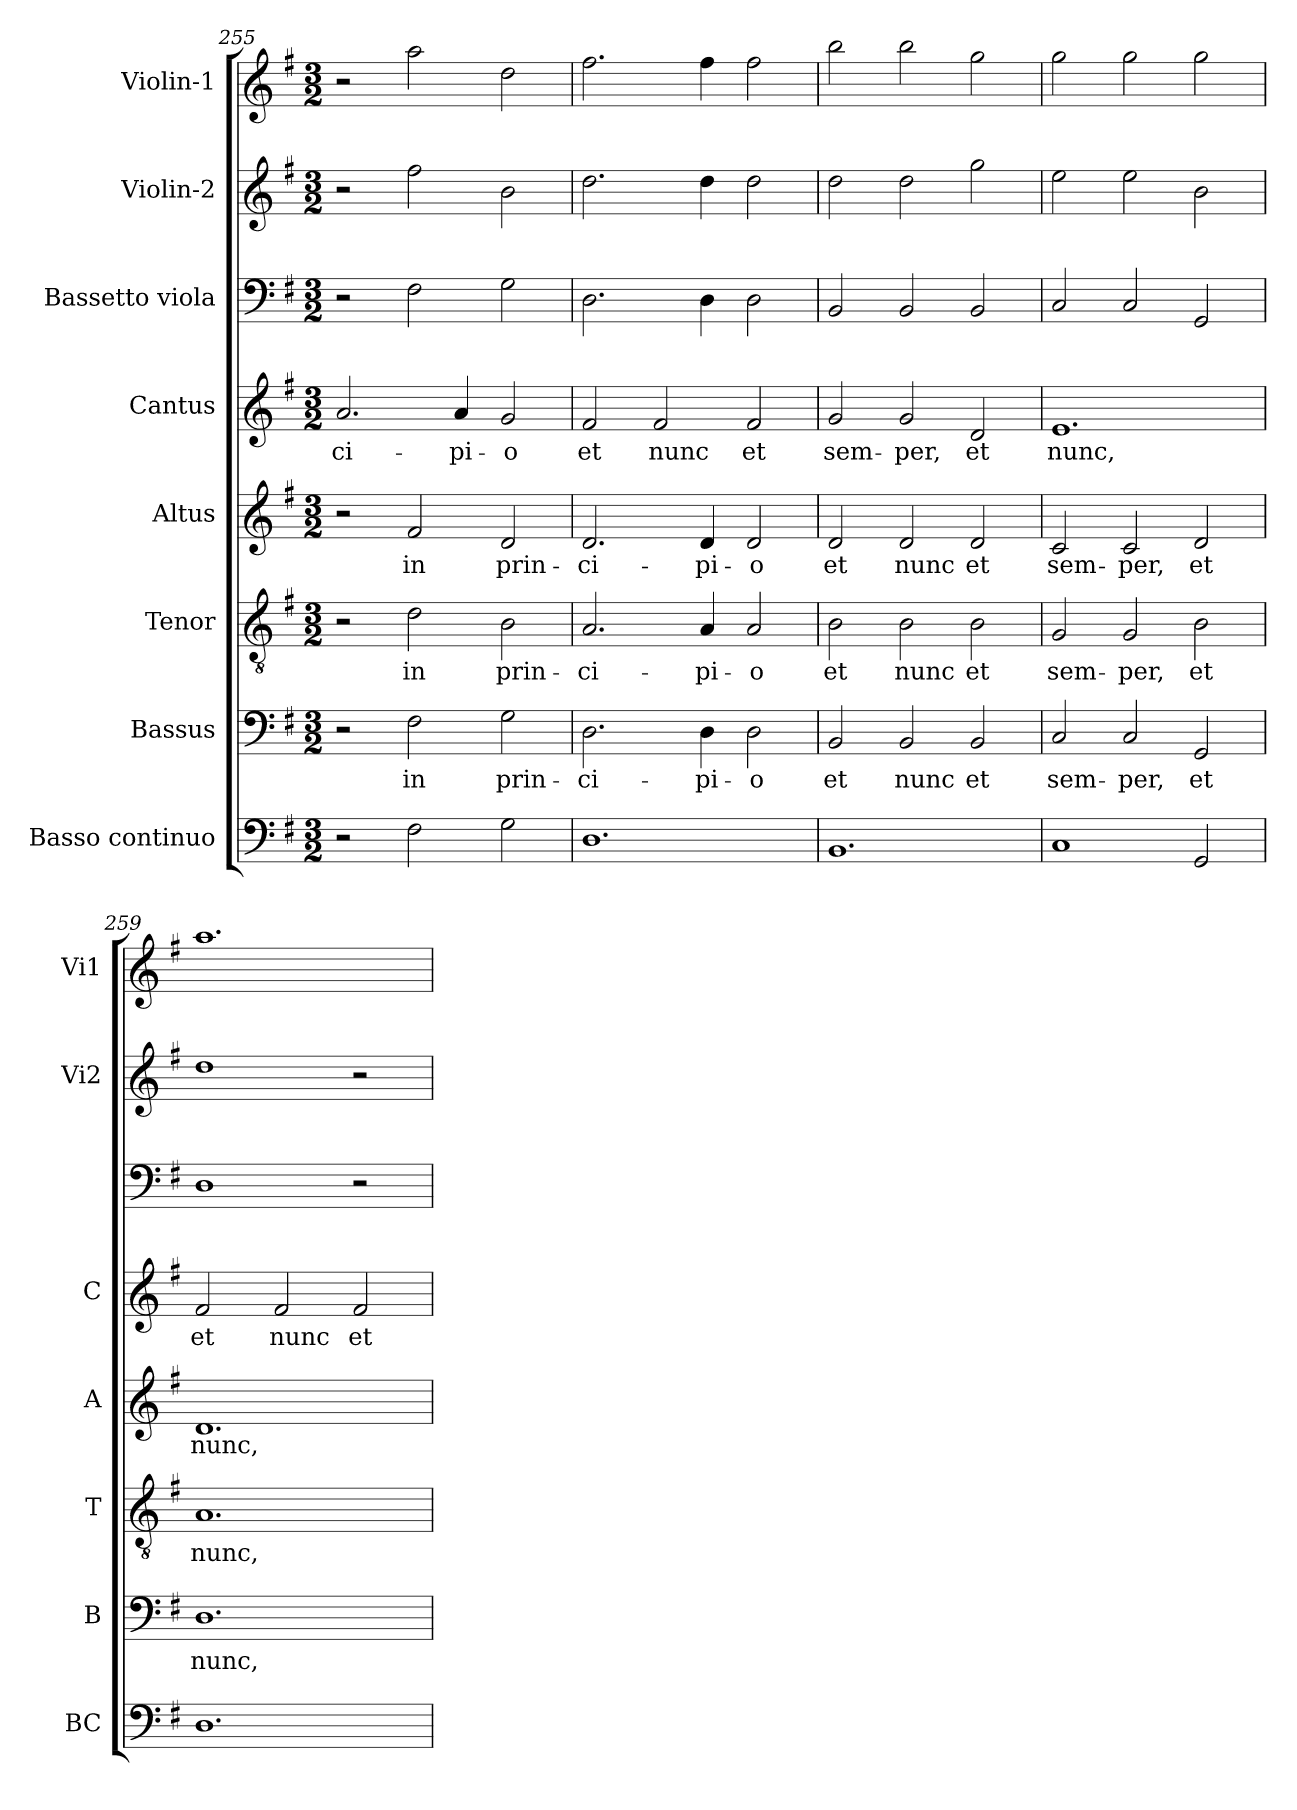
**kern	**kern	**text	**kern	**text	**kern	**text	**kern	**text	**kern	**kern	**kern
*part8	*part7	*part7	*part6	*part6	*part5	*part5	*part4	*part4	*part3	*part2	*part1
*staff8	*staff7	*staff7	*staff6	*staff6	*staff5	*staff5	*staff4	*staff4	*staff3	*staff2	*staff1
*I"Basso continuo	*I"Bassus	*	*I"Tenor	*	*I"Altus	*	*I"Cantus	*	*I"Bassetto viola	*I"Violin-2	*I"Violin-1
*I'BC	*I'B	*	*I'T	*	*I'A	*	*I'C	*	*	*I'Vi2	*I'Vi1
*clefF4	*clefF4	*	*clefGv2	*	*clefG2	*	*clefG2	*	*clefF4	*clefG2	*clefG2
*k[f#]	*k[f#]	*	*k[f#]	*	*k[f#]	*	*k[f#]	*	*k[f#]	*k[f#]	*k[f#]
*G:	*G:	*	*G:	*	*G:	*	*G:	*	*G:	*G:	*G:
*M3/2	*M3/2	*	*M3/2	*	*M3/2	*	*M3/2	*	*M3/2	*M3/2	*M3/2
=255	=255	=255	=255	=255	=255	=255	=255	=255	=255	=255	=255
!	!	!	!	!	!	!	!	!LO:LY:b	!	!	!
2r	2r	.	2r	.	2r	.	2.a/	-ci-	2r	2r	2r
!	!	!LO:LY:b	!	!LO:LY:b	!	!LO:LY:b	!	!	!	!	!
2F#\	2F#\	in	2d\	in	2f#/	in	.	.	2F#\	2ff#\	2aa\
!	!	!	!	!	!	!	!	!LO:LY:b	!	!	!
.	.	.	.	.	.	.	4a/	-pi-	.	.	.
!	!	!LO:LY:b	!	!LO:LY:b	!	!LO:LY:b	!	!LO:LY:b	!	!	!
2G\	2G\	prin-	2B\	prin-	2d/	prin-	2g/	-o	2G\	2b\	2dd\
=256	=256	=256	=256	=256	=256	=256	=256	=256	=256	=256	=256
!	!	!LO:LY:b	!	!LO:LY:b	!	!LO:LY:b	!	!LO:LY:b	!	!	!
1.D	2.D\	-ci-	2.A/	-ci-	2.d/	-ci-	2f#/	et	2.D\	2.dd\	2.ff#\
!	!	!	!	!	!	!	!	!LO:LY:b	!	!	!
.	.	.	.	.	.	.	2f#/	nunc	.	.	.
!	!	!LO:LY:b	!	!LO:LY:b	!	!LO:LY:b	!	!	!	!	!
.	4D\	-pi-	4A/	-pi-	4d/	-pi-	.	.	4D\	4dd\	4ff#\
!	!	!LO:LY:b	!	!LO:LY:b	!	!LO:LY:b	!	!LO:LY:b	!	!	!
.	2D\	-o	2A/	-o	2d/	-o	2f#/	et	2D\	2dd\	2ff#\
=257	=257	=257	=257	=257	=257	=257	=257	=257	=257	=257	=257
!	!	!LO:LY:b	!	!LO:LY:b	!	!LO:LY:b	!	!LO:LY:b	!	!	!
1.BB	2BB/	et	2B\	et	2d/	et	2g/	sem-	2BB/	2dd\	2bb\
!	!	!LO:LY:b	!	!LO:LY:b	!	!LO:LY:b	!	!LO:LY:b	!	!	!
.	2BB/	nunc	2B\	nunc	2d/	nunc	2g/	-per,	2BB/	2dd\	2bb\
!	!	!LO:LY:b	!	!LO:LY:b	!	!LO:LY:b	!	!LO:LY:b	!	!	!
.	2BB/	et	2B\	et	2d/	et	2d/	et	2BB/	2gg\	2gg\
!!LO:PB:g=z
=258	=258	=258	=258	=258	=258	=258	=258	=258	=258	=258	=258
!	!	!LO:LY:b	!	!LO:LY:b	!	!LO:LY:b	!	!LO:LY:b	!	!	!
1C	2C/	sem-	2G/	sem-	2c/	sem-	1.e	nunc,	2C/	2ee\	2gg\
!	!	!LO:LY:b	!	!LO:LY:b	!	!LO:LY:b	!	!	!	!	!
.	2C/	-per,	2G/	-per,	2c/	-per,	.	.	2C/	2ee\	2gg\
!	!	!LO:LY:b	!	!LO:LY:b	!	!LO:LY:b	!	!	!	!	!
2GG/	2GG/	et	2B\	et	2d/	et	.	.	2GG/	2b\	2gg\
=259	=259	=259	=259	=259	=259	=259	=259	=259	=259	=259	=259
!	!	!LO:LY:b	!	!LO:LY:b	!	!LO:LY:b	!	!LO:LY:b	!	!	!
1.D	1.D	nunc,	1.A	nunc,	1.d	nunc,	2f#/	et	1D	1dd	1.aa
!	!	!	!	!	!	!	!	!LO:LY:b	!	!	!
.	.	.	.	.	.	.	2f#/	nunc	.	.	.
!	!	!	!	!	!	!	!	!LO:LY:b	!	!	!
.	.	.	.	.	.	.	2f#/	et	2r	2r	.
=	=	=	=	=	=	=	=	=	=	=	=
*-	*-	*-	*-	*-	*-	*-	*-	*-	*-	*-	*-
